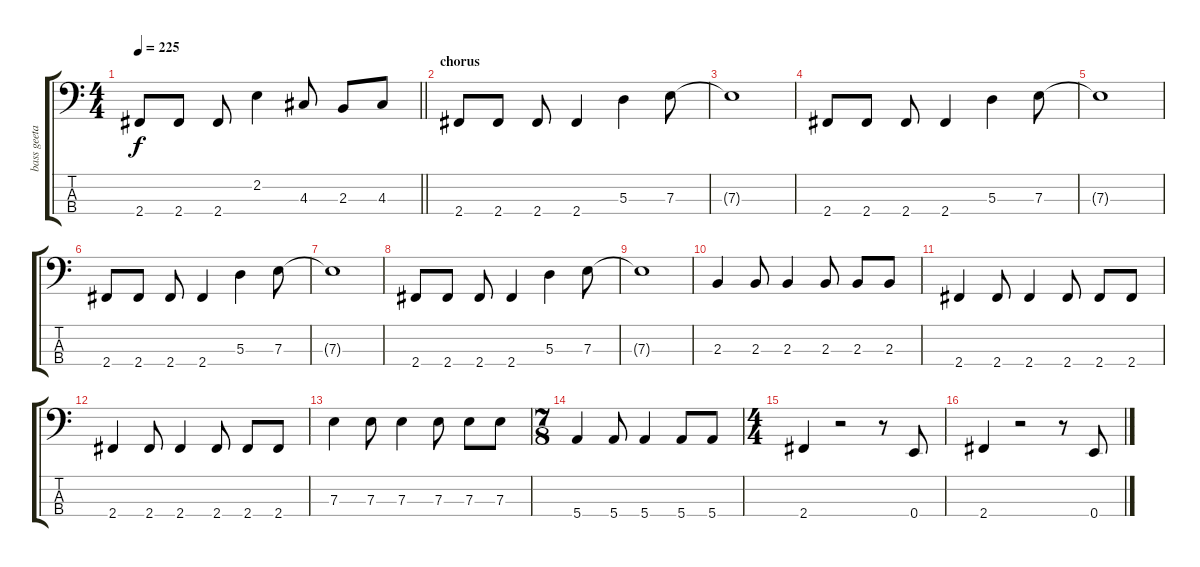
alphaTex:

\track ("bass geetar" "bass geeta") {instrument electricbasspick}
\staff {score tabs}
\tuning (G2 D2 A1 E1) {hide}
\ts (4 4)
\tempo 225
\clef f4
\barLineRight lightlight
\ks c
2.4.8{dy f} 2.4.8 2.4.8 2.2.4 4.3.8 2.3.8 4.3.8 |
\section ("" "chorus")
2.4.8 2.4.8 2.4.8 2.4.4 5.3.4 7.3.8 |
7.3{t}.1 |
2.4.8 2.4.8 2.4.8 2.4.4 5.3.4 7.3.8 |
7.3{t}.1 |
2.4.8 2.4.8 2.4.8 2.4.4 5.3.4 7.3.8 |
7.3{t}.1 |
2.4.8 2.4.8 2.4.8 2.4.4 5.3.4 7.3.8 |
7.3{t}.1 |
2.3.4 2.3.8 2.3.4 2.3.8 2.3.8 2.3.8 |
2.4.4 2.4.8 2.4.4 2.4.8 2.4.8 2.4.8 |
2.4.4 2.4.8 2.4.4 2.4.8 2.4.8 2.4.8 |
7.3.4 7.3.8 7.3.4 7.3.8 7.3.8 7.3.8 |
\ts (7 8)
5.4.4 5.4.8 5.4.4 5.4.8 5.4.8 |
\ts (4 4)
2.4.4 r.2 r.8 0.4.8 |
2.4.4 r.2 r.8 0.4.8
